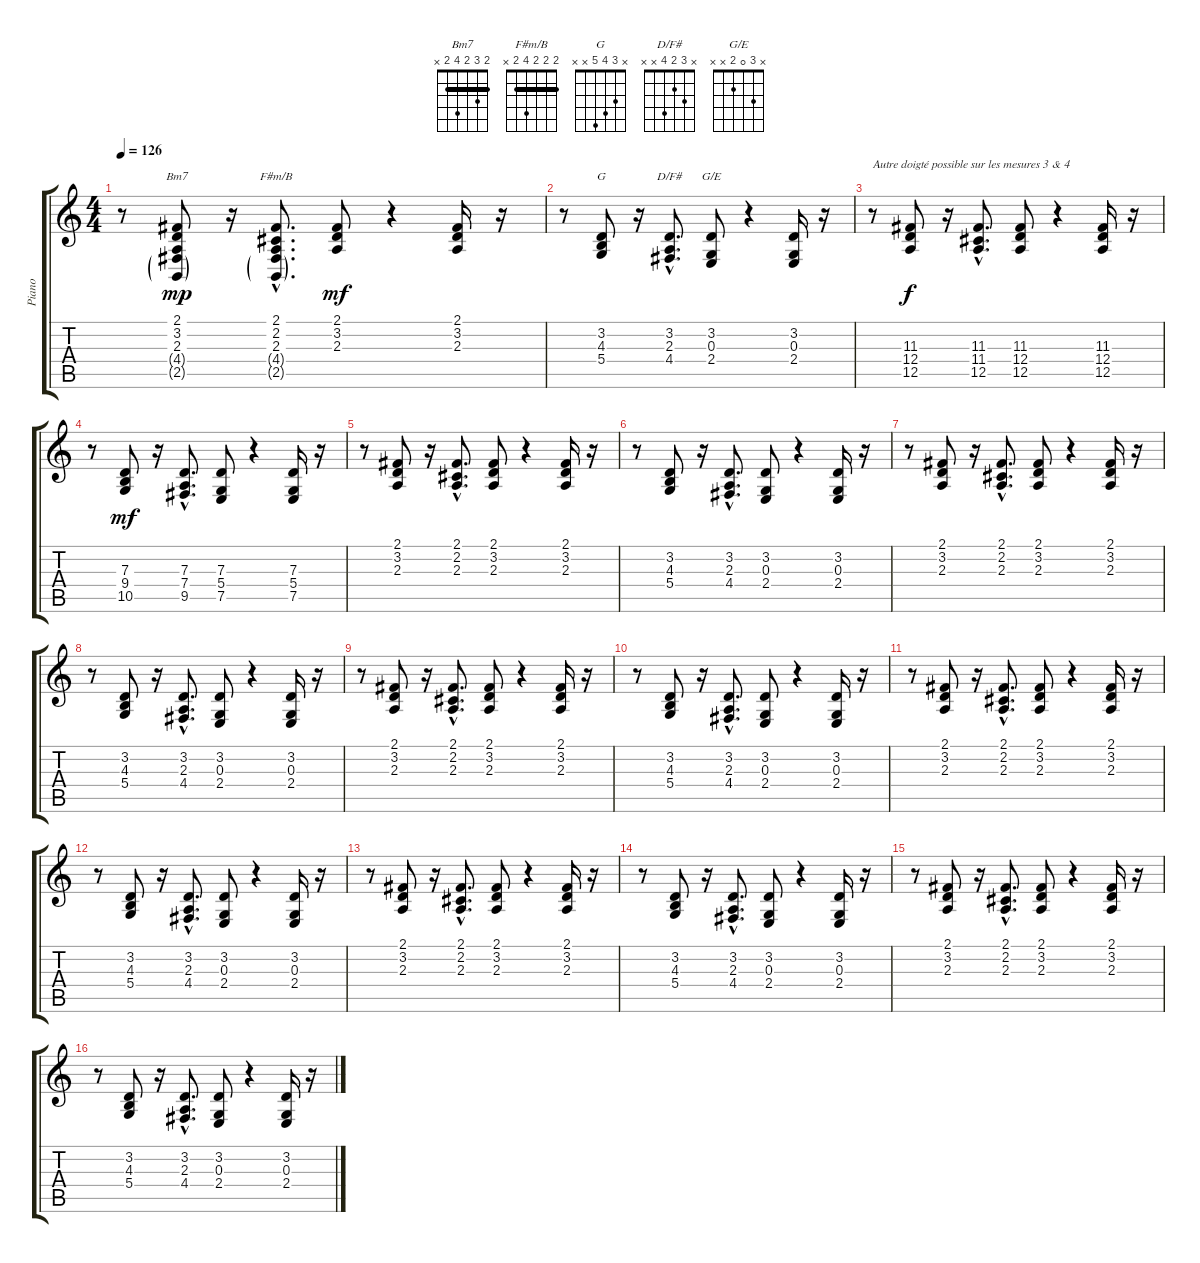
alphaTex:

\track ("Piano" "Piano") {instrument brightacousticpiano}
\staff {score tabs}
\tuning (E4 B3 G3 D3 A2 E2) {hide}
\chord ("Bm7" 2 3 2 4 2 x) {barre 2}
\chord ("F#m/B" 2 2 2 4 2 x) {barre 2}
\chord ("G" x 3 4 5 x x)
\chord ("D/F#" x 3 2 4 x x)
\chord ("G/E" x 3 0 2 x x)
\ts (4 4)
\tempo 126
\clef g2
\ks c
r.8{dy mp instrument brightacousticpiano} (2.1 3.2 2.3 4.4{g} 2.5{g}).8{ch "Bm7"} r.16 (2.1{hac} 2.2{hac} 2.3{hac} 4.4{g hac} 2.5{g hac}).8{d ch "F#m/B"} (2.1 3.2 2.3).8{dy mf} r.4 (2.1 3.2 2.3).16 r.16 |
r.8 (3.2 4.3 5.4).8{ch "G"} r.16 (3.2{hac} 2.3{hac} 4.4{hac}).8{d ch "D/F#"} (3.2 0.3 2.4).8{ch "G/E"} r.4 (3.2 0.3 2.4).16 r.16 |
r.8{txt "Autre doigté possible sur les mesures 3 & 4"} (11.3 12.4 12.5).8{dy f} r.16 (11.3{hac} 11.4{hac} 12.5{hac}).8{d} (11.3 12.4 12.5).8 r.4 (11.3 12.4 12.5).16 r.16 |
r.8 (7.3 9.4 10.5).8{dy mf} r.16 (7.3{hac} 7.4{hac} 9.5{hac}).8{d} (7.3 5.4 7.5).8 r.4 (7.3 5.4 7.5).16 r.16 |
r.8 (2.1 3.2 2.3).8 r.16 (2.1{hac} 2.2{hac} 2.3{hac}).8{d} (2.1 3.2 2.3).8 r.4 (2.1 3.2 2.3).16 r.16 |
r.8 (3.2 4.3 5.4).8 r.16 (3.2{hac} 2.3{hac} 4.4{hac}).8{d} (3.2 0.3 2.4).8 r.4 (3.2 0.3 2.4).16 r.16 |
r.8 (2.1 3.2 2.3).8 r.16 (2.1{hac} 2.2{hac} 2.3{hac}).8{d} (2.1 3.2 2.3).8 r.4 (2.1 3.2 2.3).16 r.16 |
r.8 (3.2 4.3 5.4).8 r.16 (3.2{hac} 2.3{hac} 4.4{hac}).8{d} (3.2 0.3 2.4).8 r.4 (3.2 0.3 2.4).16 r.16 |
r.8 (2.1 3.2 2.3).8 r.16 (2.1{hac} 2.2{hac} 2.3{hac}).8{d} (2.1 3.2 2.3).8 r.4 (2.1 3.2 2.3).16 r.16 |
r.8 (3.2 4.3 5.4).8 r.16 (3.2{hac} 2.3{hac} 4.4{hac}).8{d} (3.2 0.3 2.4).8 r.4 (3.2 0.3 2.4).16 r.16 |
r.8 (2.1 3.2 2.3).8 r.16 (2.1{hac} 2.2{hac} 2.3{hac}).8{d} (2.1 3.2 2.3).8 r.4 (2.1 3.2 2.3).16 r.16 |
r.8 (3.2 4.3 5.4).8 r.16 (3.2{hac} 2.3{hac} 4.4{hac}).8{d} (3.2 0.3 2.4).8 r.4 (3.2 0.3 2.4).16 r.16 |
r.8 (2.1 3.2 2.3).8 r.16 (2.1{hac} 2.2{hac} 2.3{hac}).8{d} (2.1 3.2 2.3).8 r.4 (2.1 3.2 2.3).16 r.16 |
r.8 (3.2 4.3 5.4).8 r.16 (3.2{hac} 2.3{hac} 4.4{hac}).8{d} (3.2 0.3 2.4).8 r.4 (3.2 0.3 2.4).16 r.16 |
r.8 (2.1 3.2 2.3).8 r.16 (2.1{hac} 2.2{hac} 2.3{hac}).8{d} (2.1 3.2 2.3).8 r.4 (2.1 3.2 2.3).16 r.16 |
r.8 (3.2 4.3 5.4).8 r.16 (3.2{hac} 2.3{hac} 4.4{hac}).8{d} (3.2 0.3 2.4).8 r.4 (3.2 0.3 2.4).16 r.16
